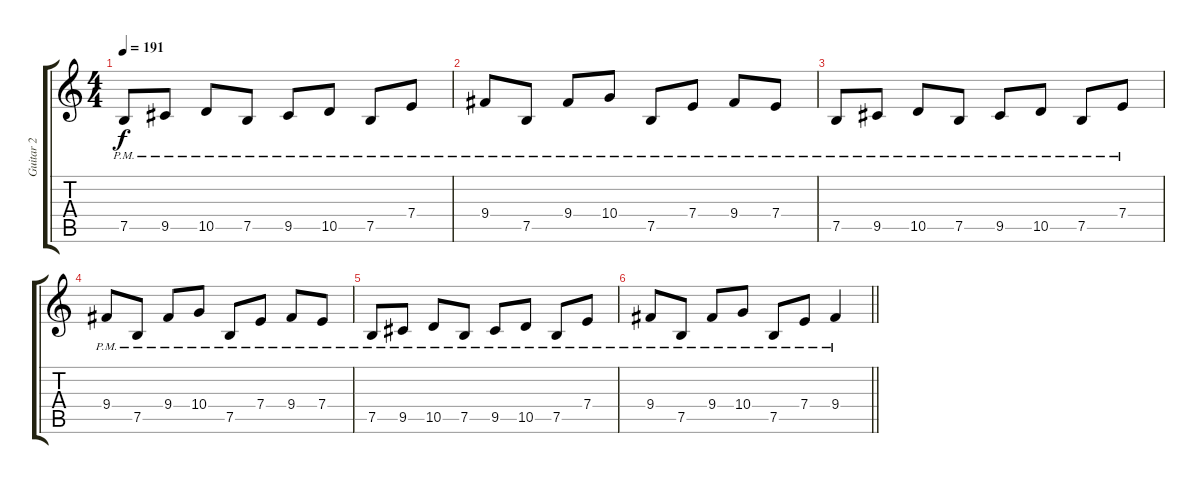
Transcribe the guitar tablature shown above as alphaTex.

\track ("Guitar 2" "Guitar 2") {instrument distortionguitar}
\staff {score tabs}
\tuning (B3 Gb3 D3 A2 E2 B1) {hide}
\ts (4 4)
\tempo 191
\clef g2
\ks c
7.5{pm}.8{dy f} 9.5{pm}.8 10.5{pm}.8 7.5{pm}.8 9.5{pm}.8 10.5{pm}.8 7.5{pm}.8 7.4{pm}.8 |
9.4{pm}.8 7.5{pm}.8 9.4{pm}.8 10.4{pm}.8 7.5{pm}.8 7.4{pm}.8 9.4{pm}.8 7.4{pm}.8 |
7.5{pm}.8 9.5{pm}.8 10.5{pm}.8 7.5{pm}.8 9.5{pm}.8 10.5{pm}.8 7.5{pm}.8 7.4{pm}.8 |
9.4{pm}.8 7.5{pm}.8 9.4{pm}.8 10.4{pm}.8 7.5{pm}.8 7.4{pm}.8 9.4{pm}.8 7.4{pm}.8 |
7.5{pm}.8 9.5{pm}.8 10.5{pm}.8 7.5{pm}.8 9.5{pm}.8 10.5{pm}.8 7.5{pm}.8 7.4{pm}.8 |
\barLineRight lightlight
9.4{pm}.8 7.5{pm}.8 9.4{pm}.8 10.4{pm}.8 7.5{pm}.8 7.4{pm}.8 9.4{pm}.4
